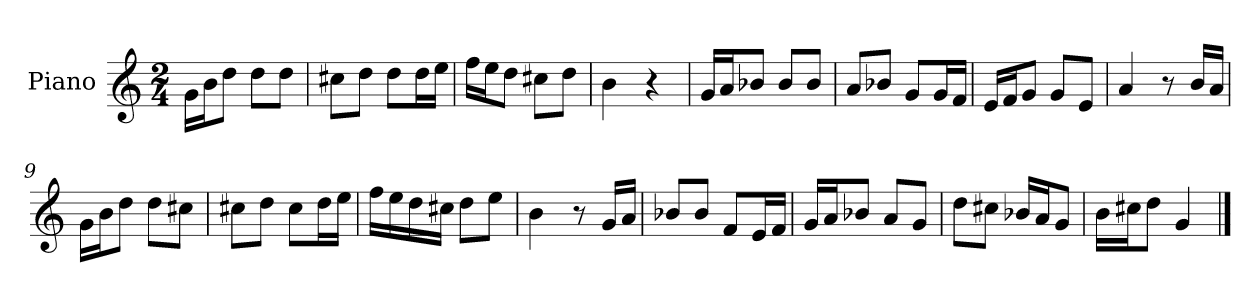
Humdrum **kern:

**kern
*part1
*staff1
*I"Piano
*I'Pno.
*clefG2
*k[]
*M2/4
*MM120
=1
16g\LL
16b\J
8dd\J
8dd\L
8dd\J
=2
8cc#X\L
8dd\J
8dd\L
16dd\L
16ee\JJ
=3
16ff\LL
16ee\J
8dd\J
8cc#X\L
8dd\J
=4
4b\
4r
=5
16g/LL
16a/J
8b-X/J
8b-/L
8b-/J
=6
8a/L
8b-X/J
8g/L
16g/L
16f/JJ
=7
16e/LL
16f/J
8g/J
8g/L
8e/J
=8
4a/
8r
16b/LL
16a/JJ
=9
16g\LL
16b\J
8dd\J
8dd\L
8cc#X\J
!!LO:LB:g=z
=10
8cc#X\L
8dd\J
8cc#\L
16dd\L
16ee\JJ
=11
16ff\LL
16ee\
16dd\
16cc#X\JJ
8dd\L
8ee\J
=12
4b\
8r
16g/LL
16a/JJ
=13
8b-X/L
8b-/J
8f/L
16e/L
16f/JJ
=14
16g/LL
16a/J
8b-X/J
8a/L
8g/J
=15
8dd\L
8cc#X\J
16b-X/LL
16a/J
8g/J
=16
16b\LL
16cc#X\J
8dd\J
4g/
==
*-
